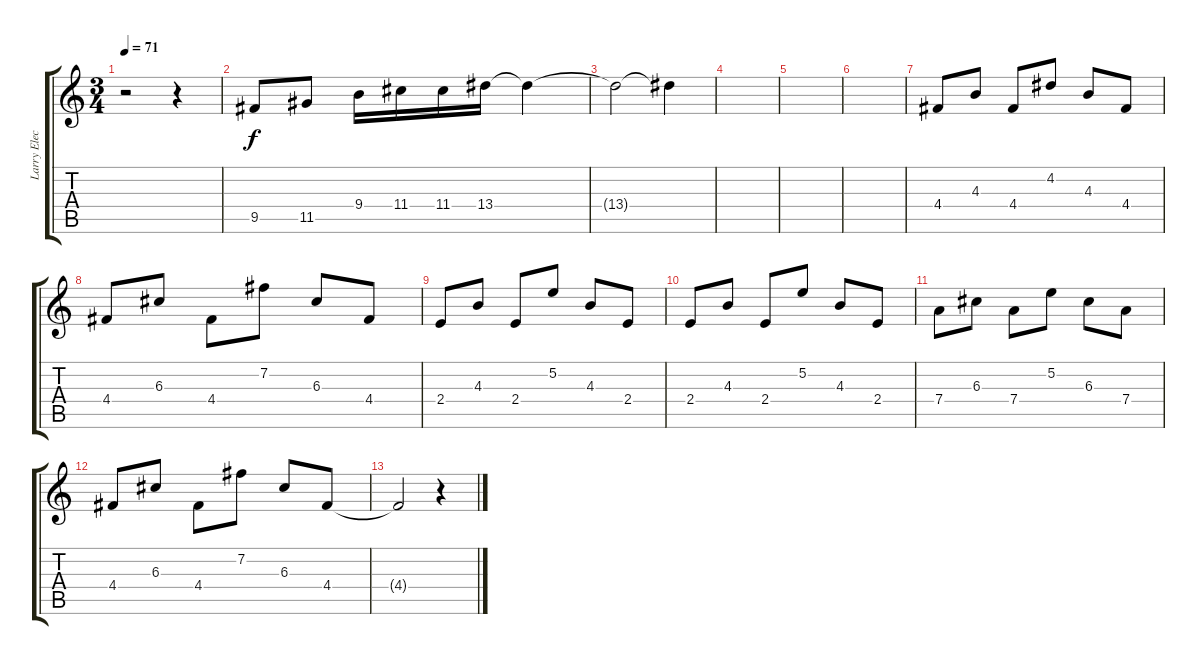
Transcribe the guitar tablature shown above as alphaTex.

\track ("Larry Electric Guitar" "Larry Elec") {instrument electricguitarclean}
\staff {score tabs}
\tuning (E4 B3 G3 D3 A2 E2) {hide}
\ts (3 4)
\tempo 71
\clef g2
\ks c
r.2{dy f} r.4 |
9.5.8 11.5.8 9.4.16 11.4.16 11.4.16 13.4.16 13.4{t}.4 |
13.4{t}.2 13.4{t}.4 |
|
|
|
4.4.8 4.3.8 4.4.8 4.2.8 4.3.8 4.4.8 |
4.4.8 6.3.8 4.4.8 7.2.8 6.3.8 4.4.8 |
2.4.8 4.3.8 2.4.8 5.2.8 4.3.8 2.4.8 |
2.4.8 4.3.8 2.4.8 5.2.8 4.3.8 2.4.8 |
7.4.8 6.3.8 7.4.8 5.2.8 6.3.8 7.4.8 |
4.4.8 6.3.8 4.4.8 7.2.8 6.3.8 4.4.8 |
4.4{t}.2 r.4
